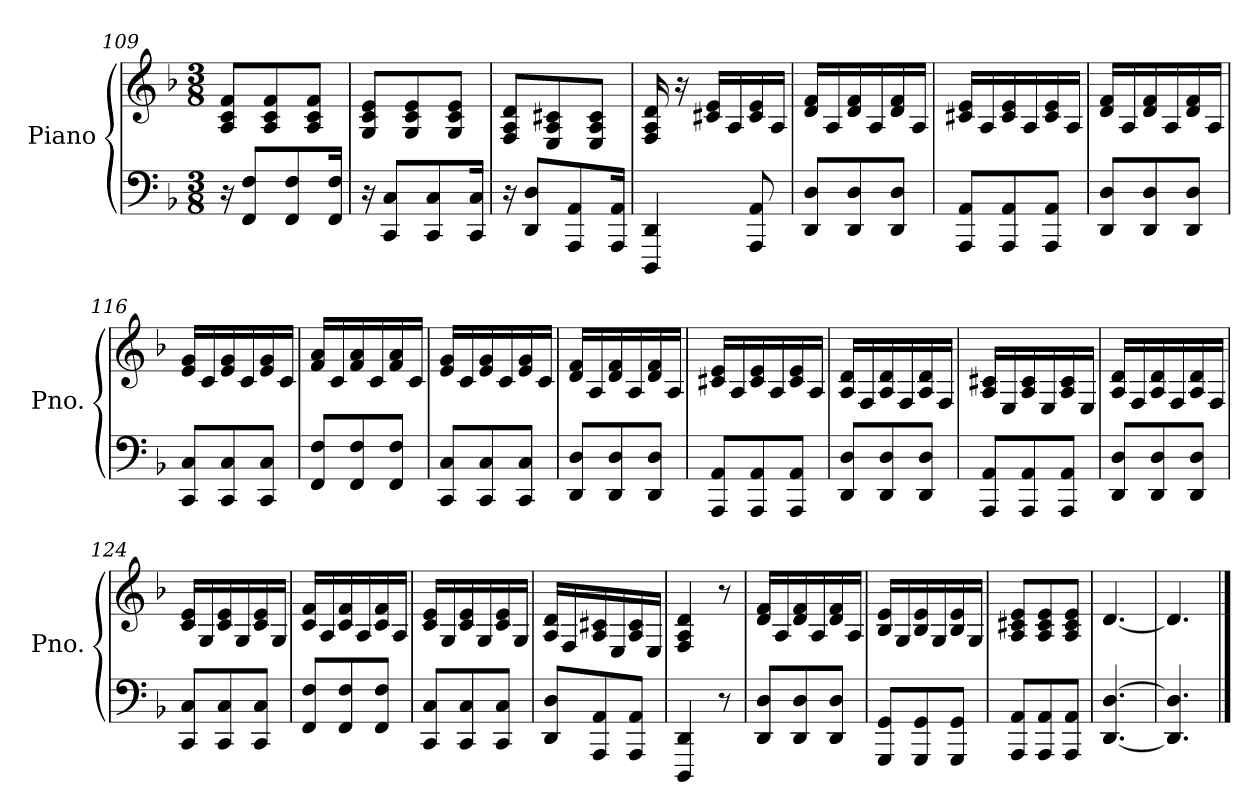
**kern	**kern
*part1	*part1
*staff2	*staff1
*I"Piano	*
*I'Pno.	*
*clefF4	*clefG2
*k[b-]	*k[b-]
*M3/8	*M3/8
=109	=109
16r	8A/ 8c/ 8f/L
8FF/ 8F/L	.
.	8A/ 8c/ 8f/
8FF/ 8F/	.
.	8A/ 8c/ 8f/J
16FF/ 16F/Jk	.
=110	=110
16r	8G/ 8c/ 8e/L
8CC/ 8C/L	.
.	8G/ 8c/ 8e/
8CC/ 8C/	.
.	8G/ 8c/ 8e/J
16CC/ 16C/Jk	.
=111	=111
16r	8F/ 8A/ 8d/L
8DD/ 8D/L	.
.	8E/ 8A/ 8c#X/
8AAA/ 8AA/	.
.	8E/ 8A/ 8c#/J
16AAA/ 16AA/Jk	.
=112	=112
4DDD/ 4DD/	16F/ 16A/ 16d/
.	16r
.	16c#X/ 16e/LL
.	16A/
8AAA/ 8AA/	16c#/ 16e/
.	16A/JJ
=113	=113
8DD/ 8D/L	16d/ 16f/LL
.	16A/
8DD/ 8D/	16d/ 16f/
.	16A/
8DD/ 8D/J	16d/ 16f/
.	16A/JJ
!!LO:LB:g=z
=114	=114
8AAA/ 8AA/L	16c#X/ 16e/LL
.	16A/
8AAA/ 8AA/	16c#/ 16e/
.	16A/
8AAA/ 8AA/J	16c#/ 16e/
.	16A/JJ
=115	=115
8DD/ 8D/L	16d/ 16f/LL
.	16A/
8DD/ 8D/	16d/ 16f/
.	16A/
8DD/ 8D/J	16d/ 16f/
.	16A/JJ
=116	=116
8CC/ 8C/L	16e/ 16g/LL
.	16c/
8CC/ 8C/	16e/ 16g/
.	16c/
8CC/ 8C/J	16e/ 16g/
.	16c/JJ
=117	=117
8FF/ 8F/L	16f/ 16a/LL
.	16c/
8FF/ 8F/	16f/ 16a/
.	16c/
8FF/ 8F/J	16f/ 16a/
.	16c/JJ
=118	=118
8CC/ 8C/L	16e/ 16g/LL
.	16c/
8CC/ 8C/	16e/ 16g/
.	16c/
8CC/ 8C/J	16e/ 16g/
.	16c/JJ
=119	=119
8DD/ 8D/L	16d/ 16f/LL
.	16A/
8DD/ 8D/	16d/ 16f/
.	16A/
8DD/ 8D/J	16d/ 16f/
.	16A/JJ
=120	=120
8AAA/ 8AA/L	16c#X/ 16e/LL
.	16A/
8AAA/ 8AA/	16c#/ 16e/
.	16A/
8AAA/ 8AA/J	16c#/ 16e/
.	16A/JJ
!!LO:LB:g=z
=121	=121
8DD/ 8D/L	16A/ 16d/LL
.	16F/
8DD/ 8D/	16A/ 16d/
.	16F/
8DD/ 8D/J	16A/ 16d/
.	16F/JJ
=122	=122
8AAA/ 8AA/L	16A/ 16c#X/LL
.	16E/
8AAA/ 8AA/	16A/ 16c#/
.	16E/
8AAA/ 8AA/J	16A/ 16c#/
.	16E/JJ
=123	=123
8DD/ 8D/L	16A/ 16d/LL
.	16F/
8DD/ 8D/	16A/ 16d/
.	16F/
8DD/ 8D/J	16A/ 16d/
.	16F/JJ
=124	=124
8CC/ 8C/L	16c/ 16e/LL
.	16G/
8CC/ 8C/	16c/ 16e/
.	16G/
8CC/ 8C/J	16c/ 16e/
.	16G/JJ
=125	=125
8FF/ 8F/L	16c/ 16f/LL
.	16A/
8FF/ 8F/	16c/ 16f/
.	16A/
8FF/ 8F/J	16c/ 16f/
.	16A/JJ
=126	=126
8CC/ 8C/L	16c/ 16e/LL
.	16G/
8CC/ 8C/	16c/ 16e/
.	16G/
8CC/ 8C/J	16c/ 16e/
.	16G/JJ
!!LO:LB:g=z
=127	=127
8DD/ 8D/L	16A/ 16d/LL
.	16F/
8AAA/ 8AA/	16A/ 16c#X/
.	16E/
8AAA/ 8AA/J	16A/ 16c#/
.	16E/JJ
=128	=128
4DDD/ 4DD/	4F/ 4A/ 4d/
8r	8r
=129	=129
8DD/ 8D/L	16d/ 16f/LL
.	16A/
8DD/ 8D/	16d/ 16f/
.	16A/
8DD/ 8D/J	16d/ 16f/
.	16A/JJ
=130	=130
8GGG/ 8GG/L	16B-/ 16e/LL
.	16G/
8GGG/ 8GG/	16B-/ 16e/
.	16G/
8GGG/ 8GG/J	16B-/ 16e/
.	16G/JJ
=131	=131
8AAA/ 8AA/L	8A/ 8c#X/ 8e/L
8AAA/ 8AA/	8A/ 8c#/ 8e/
8AAA/ 8AA/J	8A/ 8c#/ 8e/J
=132	=132
[4.DD/ [4.D/	[4.d/
=133	=133
4.DD/] 4.D/]	4.d/]
==	==
*-	*-
